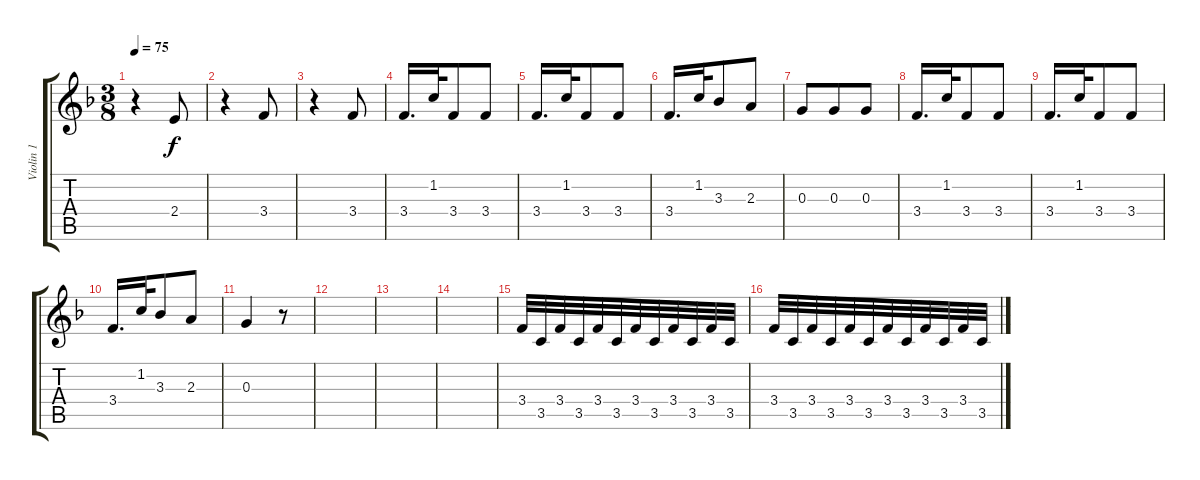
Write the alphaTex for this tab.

\track ("Violin 1" "Violin 1") {instrument acousticguitarsteel}
\staff {score tabs}
\tuning (E4 B3 G3 D3 A2 E2) {hide}
\ts (3 8)
\tempo 75
\clef g2
\ks f
r.4{dy f} 2.4.8 |
r.4 3.4.8 |
r.4 3.4.8 |
3.4.16{d} 1.2.32 3.4.8 3.4.8 |
3.4.16{d} 1.2.32 3.4.8 3.4.8 |
3.4.16{d} 1.2.32 3.3.8 2.3.8 |
0.3.8 0.3.8 0.3.8 |
3.4.16{d} 1.2.32 3.4.8 3.4.8 |
3.4.16{d} 1.2.32 3.4.8 3.4.8 |
3.4.16{d} 1.2.32 3.3.8 2.3.8 |
0.3.4 r.8 |
|
|
|
3.4.32 3.5.32 3.4.32 3.5.32 3.4.32 3.5.32 3.4.32 3.5.32 3.4.32 3.5.32 3.4.32 3.5.32 |
3.4.32 3.5.32 3.4.32 3.5.32 3.4.32 3.5.32 3.4.32 3.5.32 3.4.32 3.5.32 3.4.32 3.5.32
